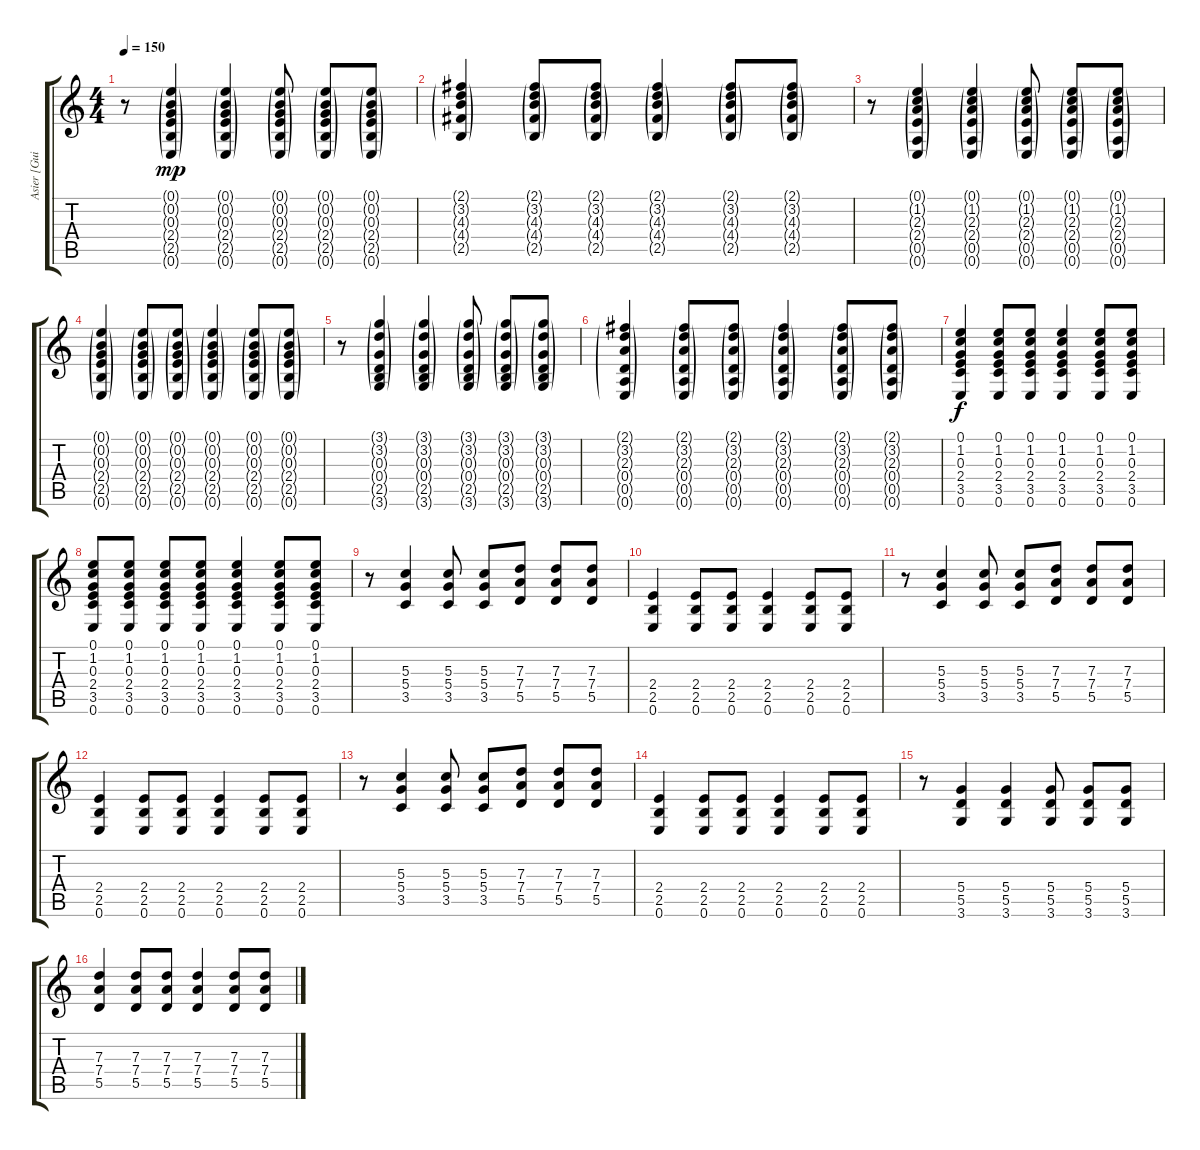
\track ("Asier [Guitarra]" "Asier [Gui") {instrument acousticguitarsteel}
\staff {score tabs}
\tuning (E4 B3 G3 D3 A2 E2) {hide}
\ts (4 4)
\tempo 150
\clef g2
\ks c
r.8{dy f instrument electricguitarclean} (0.1{g} 0.2{g} 0.3{g} 2.4{g} 2.5{g} 0.6{g}).4{dy mp} (0.1{g} 0.2{g} 0.3{g} 2.4{g} 2.5{g} 0.6{g}).4 (0.1{g} 0.2{g} 0.3{g} 2.4{g} 2.5{g} 0.6{g}).8 (0.1{g} 0.2{g} 0.3{g} 2.4{g} 2.5{g} 0.6{g}).8 (0.1{g} 0.2{g} 0.3{g} 2.4{g} 2.5{g} 0.6{g}).8 |
(2.1{g} 3.2{g} 4.3{g} 4.4{g} 2.5{g}).4 (2.1{g} 3.2{g} 4.3{g} 4.4{g} 2.5{g}).8 (2.1{g} 3.2{g} 4.3{g} 4.4{g} 2.5{g}).8 (2.1{g} 3.2{g} 4.3{g} 4.4{g} 2.5{g}).4 (2.1{g} 3.2{g} 4.3{g} 4.4{g} 2.5{g}).8 (2.1{g} 3.2{g} 4.3{g} 4.4{g} 2.5{g}).8 |
r.8 (0.1{g} 1.2{g} 2.3{g} 2.4{g} 0.5{g} 0.6{g}).4 (0.1{g} 1.2{g} 2.3{g} 2.4{g} 0.5{g} 0.6{g}).4 (0.1{g} 1.2{g} 2.3{g} 2.4{g} 0.5{g} 0.6{g}).8 (0.1{g} 1.2{g} 2.3{g} 2.4{g} 0.5{g} 0.6{g}).8 (0.1{g} 1.2{g} 2.3{g} 2.4{g} 0.5{g} 0.6{g}).8 |
(0.1{g} 0.2{g} 0.3{g} 2.4{g} 2.5{g} 0.6{g}).4 (0.1{g} 0.2{g} 0.3{g} 2.4{g} 2.5{g} 0.6{g}).8 (0.1{g} 0.2{g} 0.3{g} 2.4{g} 2.5{g} 0.6{g}).8 (0.1{g} 0.2{g} 0.3{g} 2.4{g} 2.5{g} 0.6{g}).4 (0.1{g} 0.2{g} 0.3{g} 2.4{g} 2.5{g} 0.6{g}).8 (0.1{g} 0.2{g} 0.3{g} 2.4{g} 2.5{g} 0.6{g}).8 |
r.8 (3.1{g} 3.2{g} 0.3{g} 0.4{g} 2.5{g} 3.6{g}).4 (3.1{g} 3.2{g} 0.3{g} 0.4{g} 2.5{g} 3.6{g}).4 (3.1{g} 3.2{g} 0.3{g} 0.4{g} 2.5{g} 3.6{g}).8 (3.1{g} 3.2{g} 0.3{g} 0.4{g} 2.5{g} 3.6{g}).8 (3.1{g} 3.2{g} 0.3{g} 0.4{g} 2.5{g} 3.6{g}).8 |
(2.1{g} 3.2{g} 2.3{g} 0.4{g} 0.5{g} 0.6{g}).4 (2.1{g} 3.2{g} 2.3{g} 0.4{g} 0.5{g} 0.6{g}).8 (2.1{g} 3.2{g} 2.3{g} 0.4{g} 0.5{g} 0.6{g}).8 (2.1{g} 3.2{g} 2.3{g} 0.4{g} 0.5{g} 0.6{g}).4 (2.1{g} 3.2{g} 2.3{g} 0.4{g} 0.5{g} 0.6{g}).8 (2.1{g} 3.2{g} 2.3{g} 0.4{g} 0.5{g} 0.6{g}).8 |
(0.1 1.2 0.3 2.4 3.5 0.6).4{dy f instrument distortionguitar} (0.1 1.2 0.3 2.4 3.5 0.6).8 (0.1 1.2 0.3 2.4 3.5 0.6).8 (0.1 1.2 0.3 2.4 3.5 0.6).4 (0.1 1.2 0.3 2.4 3.5 0.6).8 (0.1 1.2 0.3 2.4 3.5 0.6).8 |
(0.1 1.2 0.3 2.4 3.5 0.6).8 (0.1 1.2 0.3 2.4 3.5 0.6).8 (0.1 1.2 0.3 2.4 3.5 0.6).8 (0.1 1.2 0.3 2.4 3.5 0.6).8 (0.1 1.2 0.3 2.4 3.5 0.6).4 (0.1 1.2 0.3 2.4 3.5 0.6).8 (0.1 1.2 0.3 2.4 3.5 0.6).8 |
r.8 (5.3 5.4 3.5).4 (5.3 5.4 3.5).8 (5.3 5.4 3.5).8 (7.3 7.4 5.5).8 (7.3 7.4 5.5).8 (7.3 7.4 5.5).8 |
(2.4 2.5 0.6).4 (2.4 2.5 0.6).8 (2.4 2.5 0.6).8 (2.4 2.5 0.6).4 (2.4 2.5 0.6).8 (2.4 2.5 0.6).8 |
r.8 (5.3 5.4 3.5).4 (5.3 5.4 3.5).8 (5.3 5.4 3.5).8 (7.3 7.4 5.5).8 (7.3 7.4 5.5).8 (7.3 7.4 5.5).8 |
(2.4 2.5 0.6).4 (2.4 2.5 0.6).8 (2.4 2.5 0.6).8 (2.4 2.5 0.6).4 (2.4 2.5 0.6).8 (2.4 2.5 0.6).8 |
r.8 (5.3 5.4 3.5).4 (5.3 5.4 3.5).8 (5.3 5.4 3.5).8 (7.3 7.4 5.5).8 (7.3 7.4 5.5).8 (7.3 7.4 5.5).8 |
(2.4 2.5 0.6).4 (2.4 2.5 0.6).8 (2.4 2.5 0.6).8 (2.4 2.5 0.6).4 (2.4 2.5 0.6).8 (2.4 2.5 0.6).8 |
r.8 (5.4 5.5 3.6).4 (5.4 5.5 3.6).4 (5.4 5.5 3.6).8 (5.4 5.5 3.6).8 (5.4 5.5 3.6).8 |
(7.3 7.4 5.5).4 (7.3 7.4 5.5).8 (7.3 7.4 5.5).8 (7.3 7.4 5.5).4 (7.3 7.4 5.5).8 (7.3 7.4 5.5).8
